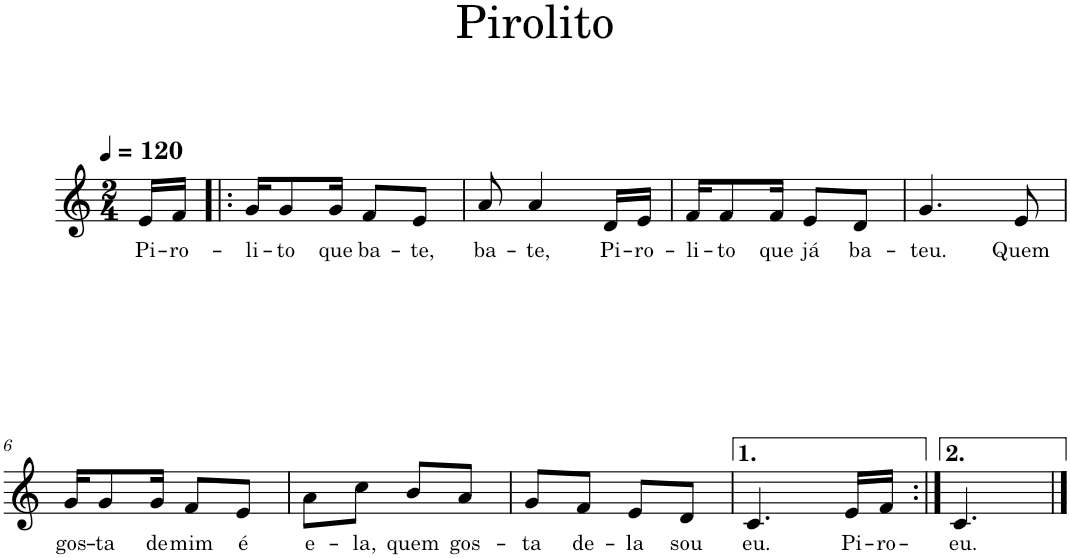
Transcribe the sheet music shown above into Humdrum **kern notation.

**kern	**text
*part1	*part1
*staff1	*staff1
*I"Piano	*
*I'Pno.	*
*clefG2	*
*k[]	*
*M2/4	*
*MM120	*
=1	=1
!	!LO:LY:b
16e/LL	Pi-
!	!LO:LY:b
16f/JJ	-ro-
=2!|:	=2!|:
!	!LO:LY:b
16g/KL	-li-
!	!LO:LY:b
8g/	-to
!	!LO:LY:b
16g/Jk	que
!	!LO:LY:b
8f/L	ba-
!	!LO:LY:b
8e/J	-te,
=3	=3
!	!LO:LY:b
8a/	ba-
!	!LO:LY:b
4a/	-te,
!	!LO:LY:b
16d/LL	Pi-
!	!LO:LY:b
16e/JJ	-ro-
=4	=4
!	!LO:LY:b
16f/KL	-li-
!	!LO:LY:b
8f/	-to
!	!LO:LY:b
16f/Jk	que
!	!LO:LY:b
8e/L	já
!	!LO:LY:b
8d/J	ba-
=5	=5
!	!LO:LY:b
4.g/	-teu.
!	!LO:LY:b
8e/	Quem
!!LO:LB:g=z
=6	=6
!	!LO:LY:b
16g/KL	gos-
!	!LO:LY:b
8g/	-ta
!	!LO:LY:b
16g/Jk	de
!	!LO:LY:b
8f/L	mim
!	!LO:LY:b
8e/J	é
=7	=7
!	!LO:LY:b
8a\L	e-
!	!LO:LY:b
8cc\J	-la,
!	!LO:LY:b
8b/L	quem
!	!LO:LY:b
8a/J	gos-
=8	=8
!	!LO:LY:b
8g/L	-ta
!	!LO:LY:b
8f/J	de-
!	!LO:LY:b
8e/L	-la
!	!LO:LY:b
8d/J	sou
=9	=9
!	!LO:LY:b
4.c/	eu.
!	!LO:LY:b
16e/LL	Pi-
!	!LO:LY:b
16f/JJ	-ro-
=10:|!	=10:|!
!	!LO:LY:b
4.c/	eu.
==	==
*-	*-
